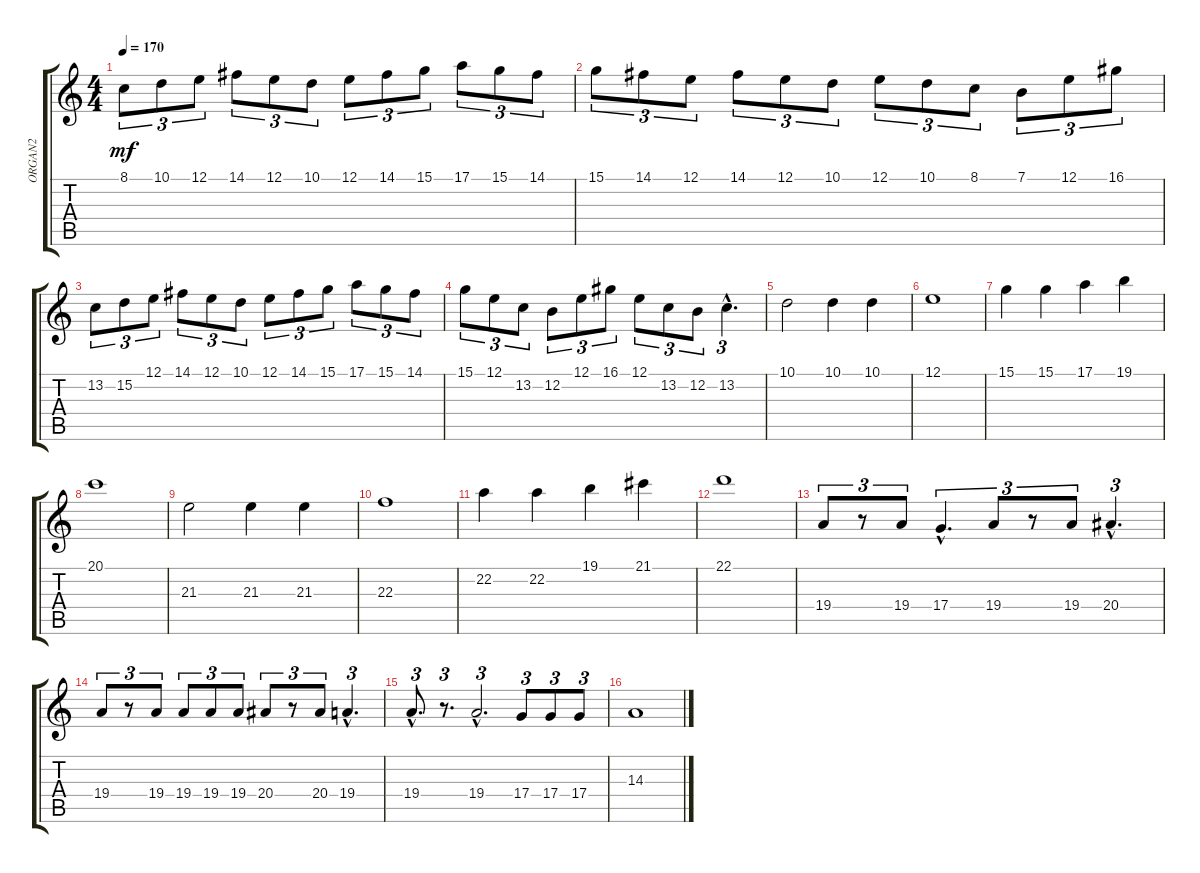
\track ("ORGAN2" "ORGAN2") {instrument percussiveorgan}
\staff {score tabs}
\tuning (E4 B3 G3 D3 A2 E2) {hide}
\ts (4 4)
\tempo 170
\clef g2
\ks c
8.1.8{tu (3 2) dy mf} 10.1.8{tu (3 2)} 12.1.8{tu (3 2)} 14.1.8{tu (3 2)} 12.1.8{tu (3 2)} 10.1.8{tu (3 2)} 12.1.8{tu (3 2)} 14.1.8{tu (3 2)} 15.1.8{tu (3 2)} 17.1.8{tu (3 2)} 15.1.8{tu (3 2)} 14.1.8{tu (3 2)} |
15.1.8{tu (3 2)} 14.1.8{tu (3 2)} 12.1.8{tu (3 2)} 14.1.8{tu (3 2)} 12.1.8{tu (3 2)} 10.1.8{tu (3 2)} 12.1.8{tu (3 2)} 10.1.8{tu (3 2)} 8.1.8{tu (3 2)} 7.1.8{tu (3 2)} 12.1.8{tu (3 2)} 16.1.8{tu (3 2)} |
13.2.8{tu (3 2)} 15.2.8{tu (3 2)} 12.1.8{tu (3 2)} 14.1.8{tu (3 2)} 12.1.8{tu (3 2)} 10.1.8{tu (3 2)} 12.1.8{tu (3 2)} 14.1.8{tu (3 2)} 15.1.8{tu (3 2)} 17.1.8{tu (3 2)} 15.1.8{tu (3 2)} 14.1.8{tu (3 2)} |
15.1.8{tu (3 2)} 12.1.8{tu (3 2)} 13.2.8{tu (3 2)} 12.2.8{tu (3 2)} 12.1.8{tu (3 2)} 16.1.8{tu (3 2)} 12.1.8{tu (3 2)} 13.2.8{tu (3 2)} 12.2.8{tu (3 2)} 13.2{hac}.4{d tu (3 2)} |
10.1.2 10.1.4 10.1.4 |
12.1.1 |
15.1.4 15.1.4 17.1.4 19.1.4 |
20.1.1 |
21.3.2 21.3.4 21.3.4 |
22.3.1 |
22.2.4 22.2.4 19.1.4 21.1.4 |
22.1.1 |
19.4.8{tu (3 2)} r.8{tu (3 2)} 19.4.8{tu (3 2)} 17.4{hac}.4{d tu (3 2)} 19.4.8{tu (3 2)} r.8{tu (3 2)} 19.4.8{tu (3 2)} 20.4{hac}.4{d tu (3 2)} |
19.4.8{tu (3 2)} r.8{tu (3 2)} 19.4.8{tu (3 2)} 19.4.8{tu (3 2)} 19.4.8{tu (3 2)} 19.4.8{tu (3 2)} 20.4.8{tu (3 2)} r.8{tu (3 2)} 20.4.8{tu (3 2)} 19.4{hac}.4{d tu (3 2)} |
19.4{hac}.8{d tu (3 2)} r.8{d tu (3 2)} 19.4{hac}.2{d tu (3 2)} 17.4.8{tu (3 2)} 17.4.8{tu (3 2)} 17.4.8{tu (3 2)} |
14.3.1
